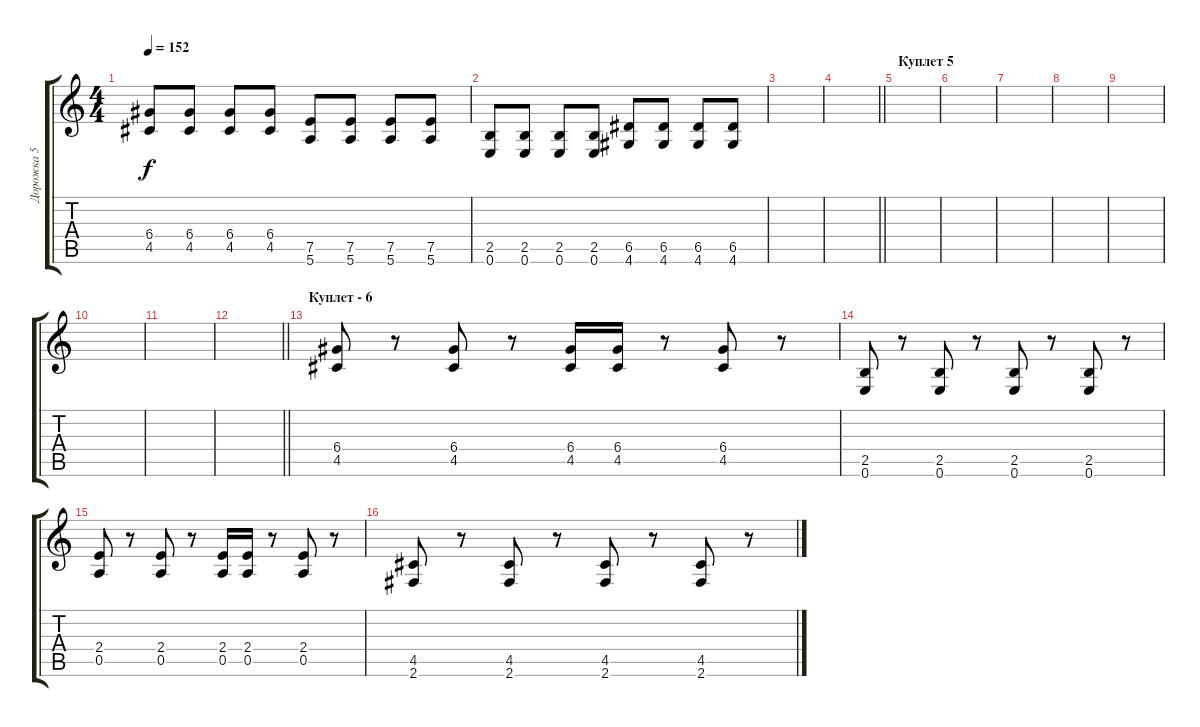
\track ("Дорожка 5" "Дорожка 5") {instrument overdrivenguitar}
\staff {score tabs}
\tuning (E4 B3 G3 D3 A2 E2) {hide}
\ts (4 4)
\tempo 152
\clef g2
\ks c
(6.4 4.5).8{dy f} (6.4 4.5).8 (6.4 4.5).8 (6.4 4.5).8 (7.5 5.6).8 (7.5 5.6).8 (7.5 5.6).8 (7.5 5.6).8 |
(2.5 0.6).8 (2.5 0.6).8 (2.5 0.6).8 (2.5 0.6).8 (6.5 4.6).8 (6.5 4.6).8 (6.5 4.6).8 (6.5 4.6).8 |
|
\barLineRight lightlight
|
\section ("" "Куплет 5")
|
|
|
|
|
|
|
\barLineRight lightlight
|
\section ("" "Куплет - 6")
(6.4 4.5).8 r.8 (6.4 4.5).8 r.8 (6.4 4.5).16 (6.4 4.5).16 r.8 (6.4 4.5).8 r.8 |
(2.5 0.6).8 r.8 (2.5 0.6).8 r.8 (2.5 0.6).8 r.8 (2.5 0.6).8 r.8 |
(2.4 0.5).8 r.8 (2.4 0.5).8 r.8 (2.4 0.5).16 (2.4 0.5).16 r.8 (2.4 0.5).8 r.8 |
(4.5 2.6).8 r.8 (4.5 2.6).8 r.8 (4.5 2.6).8 r.8 (4.5 2.6).8 r.8
